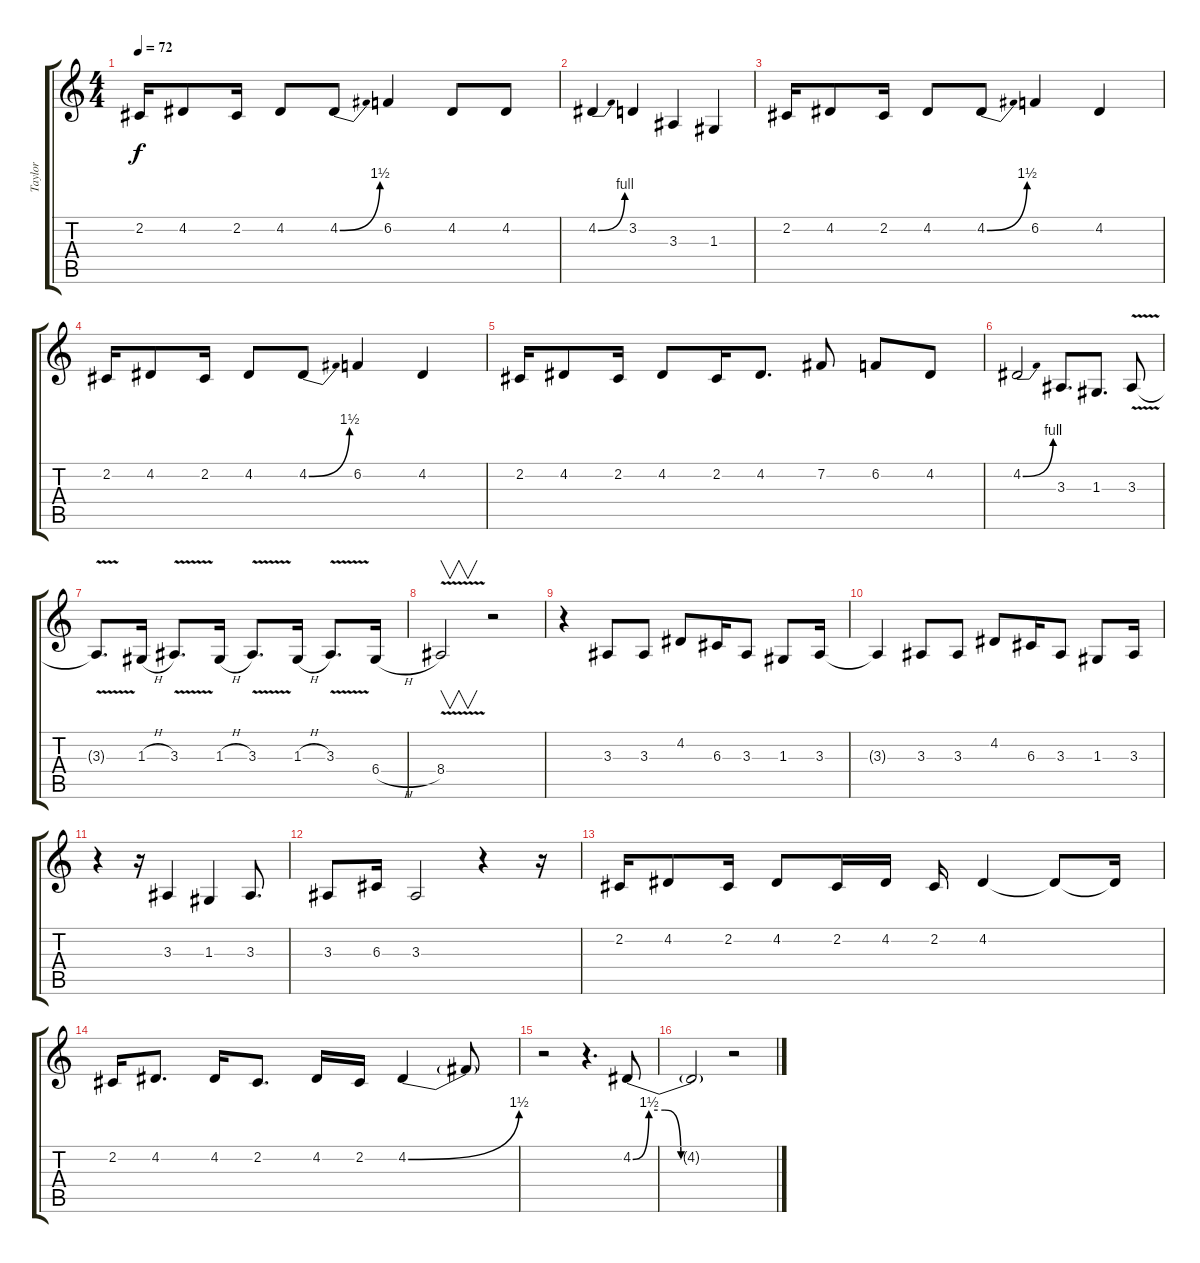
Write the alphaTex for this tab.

\track ("Taylor" "Taylor") {instrument panflute}
\staff {score tabs}
\tuning (E4 B3 G3 D3 A2 E2) {hide}
\ts (4 4)
\tempo 72
\clef g2
\ks c
2.2.16{dy f} 4.2.8 2.2.16 4.2.8 4.2{be (bend 0 0 60 6)}.8 6.2.4 4.2.8 4.2.8 |
4.2{be (bend 0 0 60 4)}.4 3.2.4 3.3.4 1.3.4 |
2.2.16 4.2.8 2.2.16 4.2.8 4.2{be (bend 0 0 60 6)}.8 6.2.4 4.2.4 |
2.2.16 4.2.8 2.2.16 4.2.8 4.2{be (bend 0 0 60 6)}.8 6.2.4 4.2.4 |
2.2.16 4.2.8 2.2.16 4.2.8 2.2.16 4.2.8{d} 7.2.8 6.2.8 4.2.8 |
4.2{be (bend 0 0 60 4)}.2 3.3.8{d} 1.3.8{d} 3.3{v}.8 |
3.3{t}.8{d} 1.3{h}.16 3.3{v}.8{d} 1.3{h}.16 3.3{v}.8{d} 1.3{h}.16 3.3{v}.8{d} 6.4{h}.16 |
8.4{v}.2{v} r.2 |
r.4 3.3.8 3.3.8 4.2.8 6.3.16 3.3.8 1.3.8 3.3.16 |
3.3{t}.4 3.3.8 3.3.8 4.2.8 6.3.16 3.3.8 1.3.8 3.3.16 |
r.4 r.16 3.3.4 1.3.4 3.3.8{d} |
3.3.8 6.3.16 3.3.2 r.4 r.16 |
2.2.16 4.2.8 2.2.16 4.2.8 2.2.16 4.2.16 2.2.16 4.2.4 4.2{t}.8 4.2{t}.16 |
2.2.16 4.2.8{d} 4.2.16 2.2.8{d} 4.2.16 2.2.16 4.2{be (bend 0 0 60 6)}.4 4.2{t}.8 |
r.2 r.4{d} 4.2{be (custom 0 0 10 6 20 6 30 0 60 0)}.8 |
4.2{t}.2 r.2
